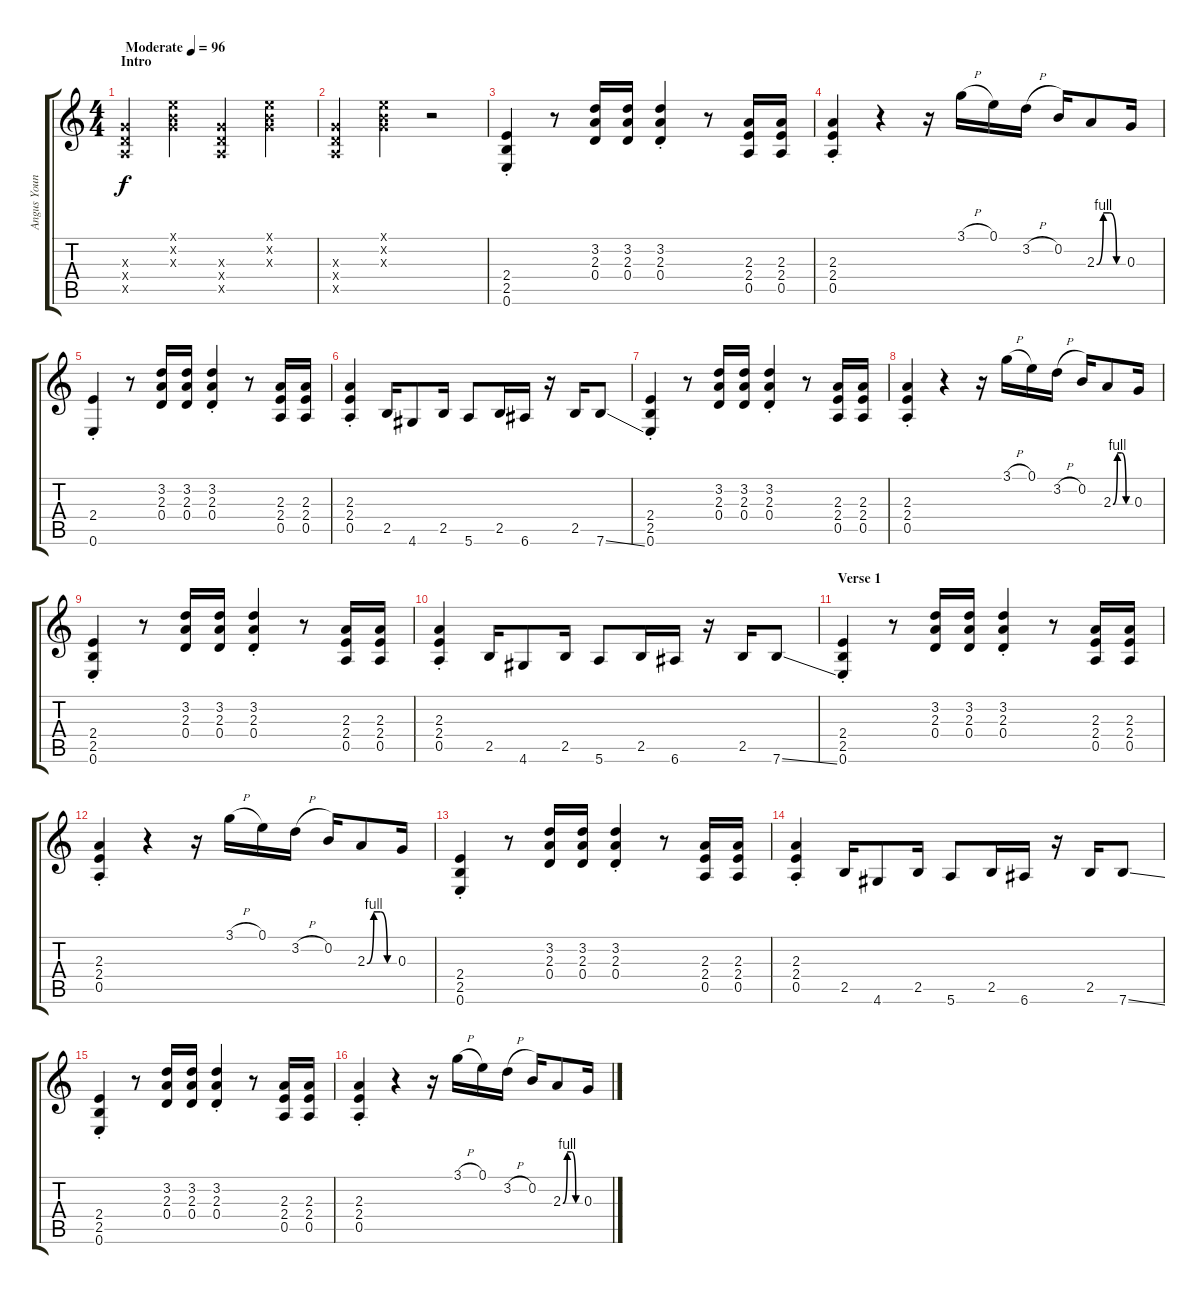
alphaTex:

\track ("Angus Young" "Angus Youn") {instrument distortionguitar}
\staff {score tabs}
\tuning (E4 B3 G3 D3 A2 E2) {hide}
\ts (4 4)
\section ("" "Intro")
\tempo (96 "Moderate")
\clef g2
\ks c
(0.3{x} 0.4{x} 0.5{x}).4{dy f instrument distortionguitar} (0.1{x} 0.2{x} 0.3{x}).4 (0.3{x} 0.4{x} 0.5{x}).4 (0.1{x} 0.2{x} 0.3{x}).4 |
(0.3{x} 0.4{x} 0.5{x}).4 (0.1{x} 0.2{x} 0.3{x}).4 r.2 |
(2.4{st} 2.5{st} 0.6{st}).4 r.8 (3.2 2.3 0.4).16 (3.2 2.3 0.4).16 (3.2{st} 2.3{st} 0.4{st}).4 r.8 (2.3 2.4 0.5).16 (2.3 2.4 0.5).16 |
(2.3{st} 2.4{st} 0.5{st}).4 r.4 r.16 3.1{h}.16 0.1.16 3.2{h}.16 0.2.16 2.3{be (custom 0 0 15 4 30 4 45 0 60 0)}.8 0.3.16 |
(2.4{st} 0.6{st}).4 r.8 (3.2 2.3 0.4).16 (3.2 2.3 0.4).16 (3.2{st} 2.3{st} 0.4{st}).4 r.8 (2.3 2.4 0.5).16 (2.3 2.4 0.5).16 |
(2.3{st} 2.4{st} 0.5{st}).4 2.5.16 4.6.8 2.5.16 5.6.8 2.5.16 6.6.16 r.16 2.5.16 7.6{ss}.8 |
(2.4{st} 2.5{st} 0.6{st}).4 r.8 (3.2 2.3 0.4).16 (3.2 2.3 0.4).16 (3.2{st} 2.3{st} 0.4{st}).4 r.8 (2.3 2.4 0.5).16 (2.3 2.4 0.5).16 |
(2.3{st} 2.4{st} 0.5{st}).4 r.4 r.16 3.1{h}.16 0.1.16 3.2{h}.16 0.2.16 2.3{be (custom 0 0 15 4 30 4 45 0 60 0)}.8 0.3.16 |
(2.4{st} 2.5{st} 0.6{st}).4 r.8 (3.2 2.3 0.4).16 (3.2 2.3 0.4).16 (3.2{st} 2.3{st} 0.4{st}).4 r.8 (2.3 2.4 0.5).16 (2.3 2.4 0.5).16 |
(2.3{st} 2.4{st} 0.5{st}).4 2.5.16 4.6.8 2.5.16 5.6.8 2.5.16 6.6.16 r.16 2.5.16 7.6{ss}.8 |
\section ("" "Verse 1")
(2.4{st} 2.5{st} 0.6{st}).4 r.8 (3.2 2.3 0.4).16 (3.2 2.3 0.4).16 (3.2{st} 2.3{st} 0.4{st}).4 r.8 (2.3 2.4 0.5).16 (2.3 2.4 0.5).16 |
(2.3{st} 2.4{st} 0.5{st}).4 r.4 r.16 3.1{h}.16 0.1.16 3.2{h}.16 0.2.16 2.3{be (custom 0 0 15 4 30 4 45 0 60 0)}.8 0.3.16 |
(2.4{st} 2.5{st} 0.6{st}).4 r.8 (3.2 2.3 0.4).16 (3.2 2.3 0.4).16 (3.2{st} 2.3{st} 0.4{st}).4 r.8 (2.3 2.4 0.5).16 (2.3 2.4 0.5).16 |
(2.3{st} 2.4{st} 0.5{st}).4 2.5.16 4.6.8 2.5.16 5.6.8 2.5.16 6.6.16 r.16 2.5.16 7.6{ss}.8 |
(2.4{st} 2.5{st} 0.6{st}).4 r.8 (3.2 2.3 0.4).16 (3.2 2.3 0.4).16 (3.2{st} 2.3{st} 0.4{st}).4 r.8 (2.3 2.4 0.5).16 (2.3 2.4 0.5).16 |
(2.3{st} 2.4{st} 0.5{st}).4 r.4 r.16 3.1{h}.16 0.1.16 3.2{h}.16 0.2.16 2.3{be (custom 0 0 15 4 30 4 45 0 60 0)}.8 0.3.16
